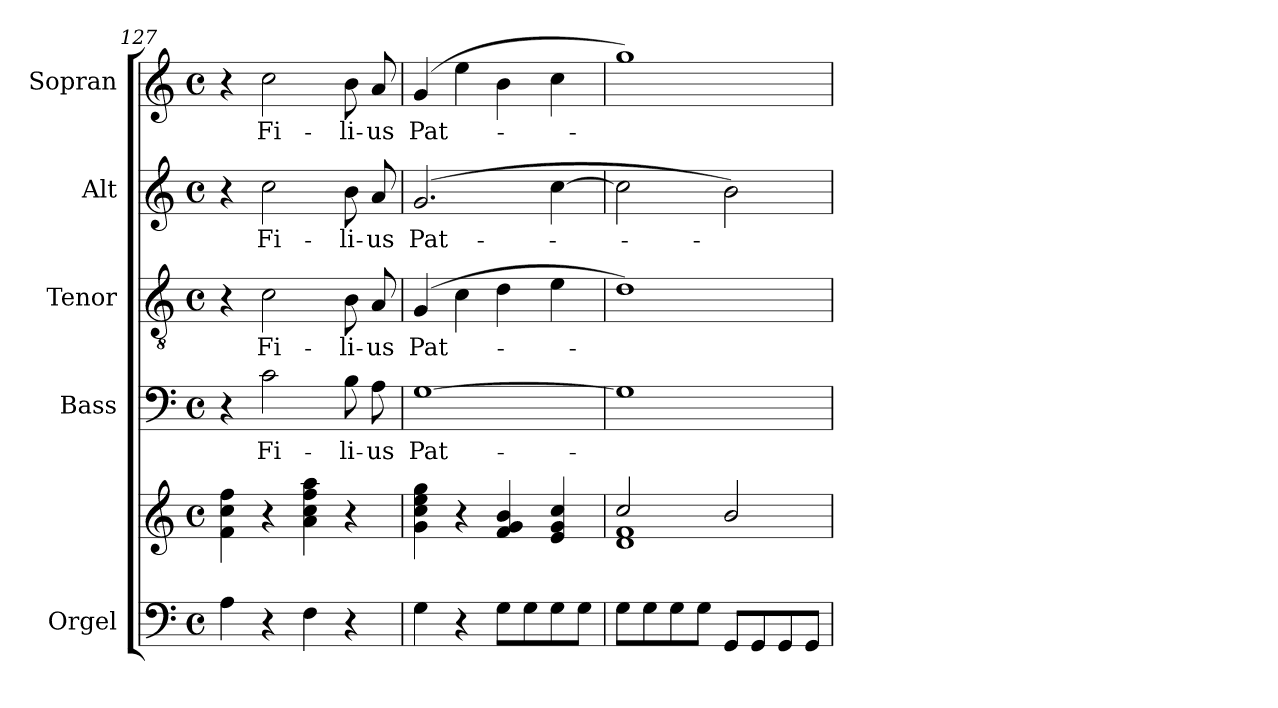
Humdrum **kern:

**kern	**kern	**kern	**text	**kern	**text	**kern	**text	**kern	**text
*part5	*part5	*part4	*part4	*part3	*part3	*part2	*part2	*part1	*part1
*staff6	*staff5	*staff4	*staff4	*staff3	*staff3	*staff2	*staff2	*staff1	*staff1
*I"Orgel	*	*I"Bass	*	*I"Tenor	*	*I"Alt	*	*I"Sopran	*
*I'Org.	*	*I'B.	*	*I'T.	*	*I'A.	*	*I'S.	*
*clefF4	*clefG2	*clefF4	*	*clefGv2	*	*clefG2	*	*clefG2	*
*k[]	*k[]	*k[]	*	*k[]	*	*k[]	*	*k[]	*
*C:	*C:	*C:	*	*C:	*	*C:	*	*C:	*
*M4/4	*M4/4	*M4/4	*	*M4/4	*	*M4/4	*	*M4/4	*
*met(c)	*met(c)	*met(c)	*	*met(c)	*	*met(c)	*	*met(c)	*
=127	=127	=127	=127	=127	=127	=127	=127	=127	=127
4A\	4f\ 4cc\ 4ff\	4r	.	4r	.	4r	.	4r	.
!	!	!	!LO:LY:b	!	!LO:LY:b	!	!LO:LY:b	!	!LO:LY:b
4r	4r	2c\	Fi-	2c\	Fi-	2cc\	Fi-	2cc\	Fi-
4F\	4a\ 4cc\ 4ff\ 4aa\	.	.	.	.	.	.	.	.
!	!	!	!LO:LY:b	!	!LO:LY:b	!	!LO:LY:b	!	!LO:LY:b
4r	4r	8B\	-li-	8B\	-li-	8b\	-li-	8b\	-li-
!	!	!	!LO:LY:b	!	!LO:LY:b	!	!LO:LY:b	!	!LO:LY:b
.	.	8A\	-us	8A/	-us	8a/	-us	8a/	-us
=128	=128	=128	=128	=128	=128	=128	=128	=128	=128
!	!	!	!LO:LY:b	!	!LO:LY:b	!	!LO:LY:b	!	!LO:LY:b
4G\	4g\ 4cc\ 4ee\ 4gg\	[1G	Pat-	(4G/	Pat-	(2.g/	Pat-	(>4g/	Pat-
4r	4r	.	.	4c\	.	.	.	4ee\	.
8G\L	4f/ 4g/ 4b/	.	.	4d\	.	.	.	4b\	.
8G\	.	.	.	.	.	.	.	.	.
8G\	4e/ 4g/ 4cc/	.	.	4e\	.	[4cc\	.	4cc\	.
8G\J	.	.	.	.	.	.	.	.	.
=129	=129	=129	=129	=129	=129	=129	=129	=129	=129
*	*^	*	*	*	*	*	*	*	*
8G\L	2cc/	1d 1f	1G]	.	1d)	.	2cc\]	.	1gg)	.
8G\	.	.	.	.	.	.	.	.	.	.
8G\	.	.	.	.	.	.	.	.	.	.
8G\J	.	.	.	.	.	.	.	.	.	.
8GG/L	2b/	.	.	.	.	.	2b\)	.	.	.
8GG/	.	.	.	.	.	.	.	.	.	.
8GG/	.	.	.	.	.	.	.	.	.	.
8GG/J	.	.	.	.	.	.	.	.	.	.
*	*v	*v	*	*	*	*	*	*	*	*
=	=	=	=	=	=	=	=	=	=
*-	*-	*-	*-	*-	*-	*-	*-	*-	*-
